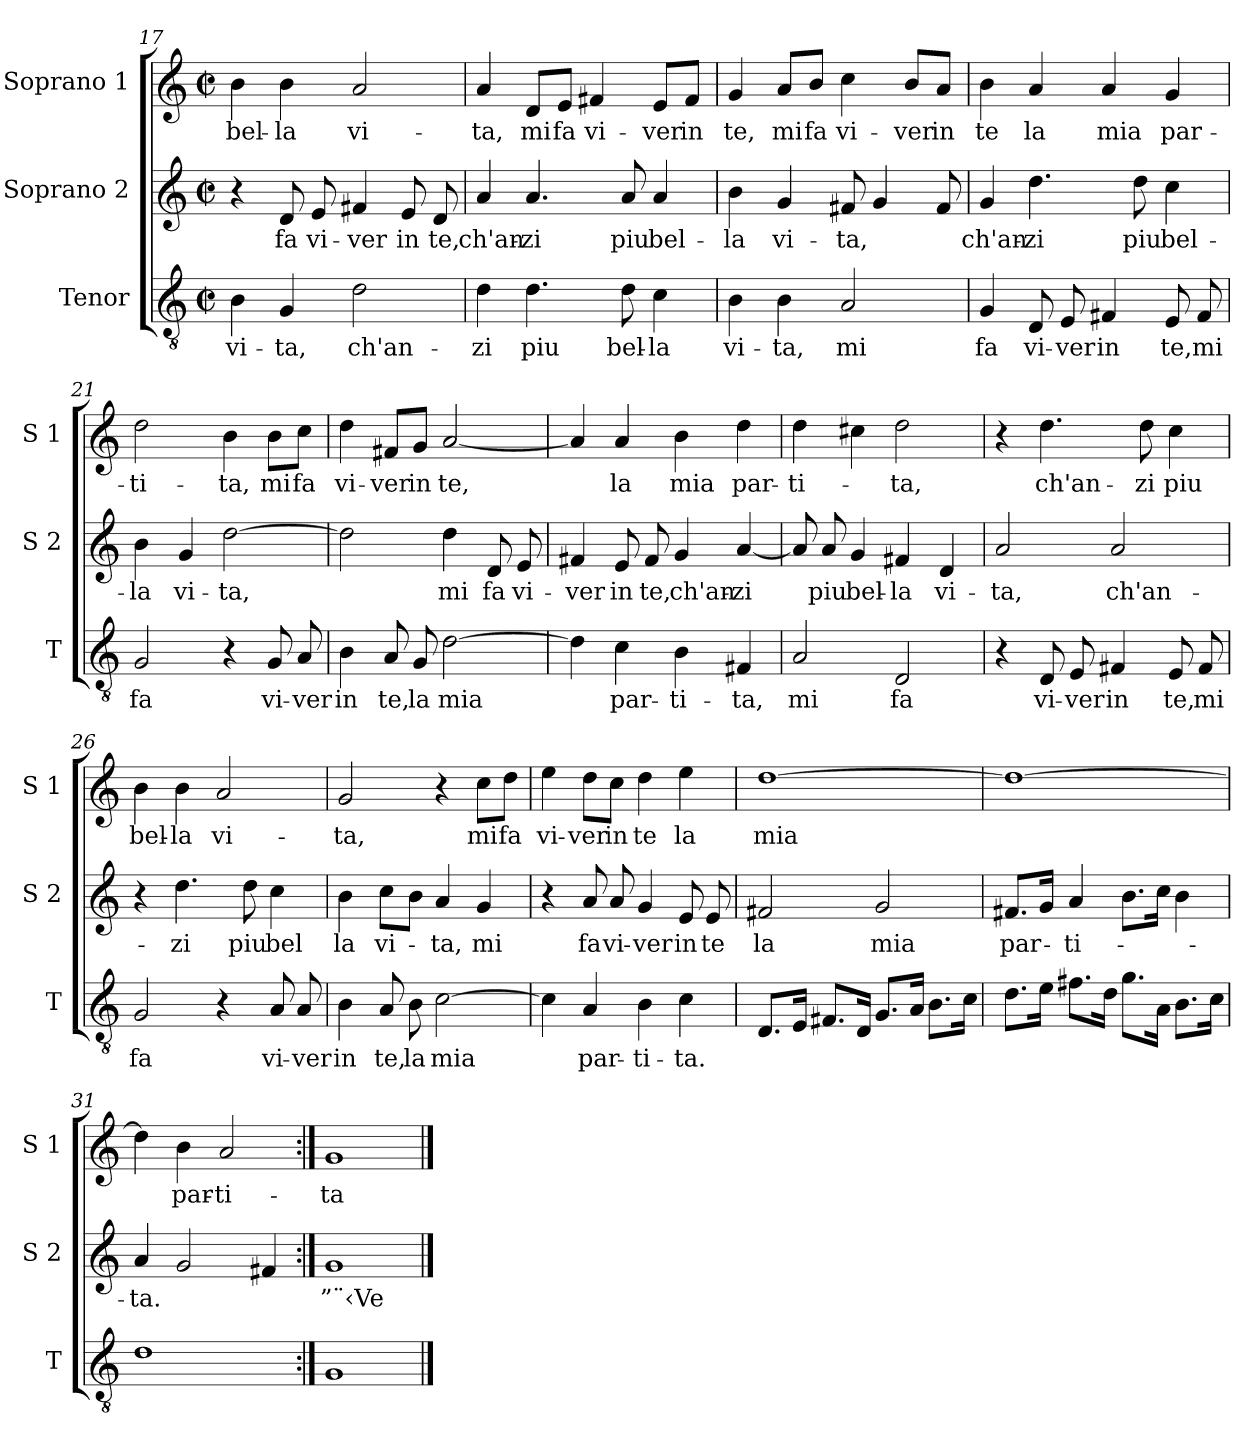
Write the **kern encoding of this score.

**kern	**text	**kern	**text	**kern	**text
*part3	*part3	*part2	*part2	*part1	*part1
*staff3	*staff3	*staff2	*staff2	*staff1	*staff1
*I"Tenor	*	*I"Soprano 2	*	*I"Soprano 1	*
*I'T	*	*I'S 2	*	*I'S 1	*
*clefGv2	*	*clefG2	*	*clefG2	*
*k[]	*	*k[]	*	*k[]	*
*C:	*	*C:	*	*C:	*
*M2/2	*	*M2/2	*	*M2/2	*
*met(c|)	*	*met(c|)	*	*met(c|)	*
=17	=17	=17	=17	=17	=17
!	!LO:LY:b	!	!	!	!LO:LY:b
4B\	vi-	4r	.	4b\	bel-
!	!LO:LY:b	!	!LO:LY:b	!	!LO:LY:b
4G/	-ta,	8d/	fa	4b\	-la
!	!	!	!LO:LY:b	!	!
.	.	8e/	vi-	.	.
!	!LO:LY:b	!	!LO:LY:b	!	!LO:LY:b
2d\	ch'an-	4f#X/	-ver	2a/	vi-
!	!	!	!LO:LY:b	!	!
.	.	8e/	in	.	.
!	!	!	!LO:LY:b	!	!
.	.	8d/	te,	.	.
=18	=18	=18	=18	=18	=18
!	!LO:LY:b	!	!LO:LY:b	!	!LO:LY:b
4d\	-zi	4a/	ch'an-	4a/	-ta,
!	!LO:LY:b	!	!LO:LY:b	!	!LO:LY:b
4.d\	piu	4.a/	-zi	8d/L	mi
!	!	!	!	!	!LO:LY:b
.	.	.	.	8e/J	fa
!	!	!	!	!	!LO:LY:b
.	.	.	.	4f#X/	vi-
!	!LO:LY:b	!	!LO:LY:b	!	!
8d\	bel-	8a/	piu	.	.
!	!LO:LY:b	!	!LO:LY:b	!	!LO:LY:b
4c\	-la	4a/	bel-	8e/L	-ver
!	!	!	!	!	!LO:LY:b
.	.	.	.	8f#/J	in
=19	=19	=19	=19	=19	=19
!	!LO:LY:b	!	!LO:LY:b	!	!LO:LY:b
4B\	vi-	4b\	-la	4g/	te,
!	!LO:LY:b	!	!LO:LY:b	!	!LO:LY:b
4B\	-ta,	4g/	vi-	8a/L	mi
!	!	!	!	!	!LO:LY:b
.	.	.	.	8b/J	fa
!	!LO:LY:b	!	!LO:LY:b	!	!LO:LY:b
2A/	mi	8f#X/	-ta,	4cc\	vi-
.	.	4g/	.	.	.
!	!	!	!	!	!LO:LY:b
.	.	.	.	8b/L	-ver
!	!	!	!	!	!LO:LY:b
.	.	8f#/	.	8a/J	in
!!LO:LB:g=z
=20	=20	=20	=20	=20	=20
!	!LO:LY:b	!	!LO:LY:b	!	!LO:LY:b
4G/	fa	4g/	ch'an-	4b\	te
!	!LO:LY:b	!	!LO:LY:b	!	!LO:LY:b
8D/	vi-	4.dd\	-zi	4a/	la
!	!LO:LY:b	!	!	!	!
8E/	-ver	.	.	.	.
!	!LO:LY:b	!	!	!	!LO:LY:b
4F#X/	in	.	.	4a/	mia
!	!	!	!LO:LY:b	!	!
.	.	8dd\	piu	.	.
!	!LO:LY:b	!	!LO:LY:b	!	!LO:LY:b
8E/	te,	4cc\	bel-	4g/	par-
!	!LO:LY:b	!	!	!	!
8F#/	mi	.	.	.	.
=21	=21	=21	=21	=21	=21
!	!LO:LY:b	!	!LO:LY:b	!	!LO:LY:b
2G/	fa	4b\	-la	2dd\	-ti-
!	!	!	!LO:LY:b	!	!
.	.	4g/	vi-	.	.
!	!	!	!LO:LY:b	!	!LO:LY:b
4r	.	[2dd\	-ta,	4b\	-ta,
!	!LO:LY:b	!	!	!	!LO:LY:b
8G/	vi-	.	.	8b\L	mi
!	!LO:LY:b	!	!	!	!LO:LY:b
8A/	-ver	.	.	8cc\J	fa
=22	=22	=22	=22	=22	=22
!	!LO:LY:b	!	!	!	!LO:LY:b
4B\	in	2dd\]	.	4dd\	vi-
!	!LO:LY:b	!	!	!	!LO:LY:b
8A/	te,	.	.	8f#X/L	-ver
!	!LO:LY:b	!	!	!	!LO:LY:b
8G/	la	.	.	8g/J	in
!	!LO:LY:b	!	!LO:LY:b	!	!LO:LY:b
[2d\	mia	4dd\	mi	[2a/	te,
!	!	!	!LO:LY:b	!	!
.	.	8d/	fa	.	.
!	!	!	!LO:LY:b	!	!
.	.	8e/	vi-	.	.
=23	=23	=23	=23	=23	=23
!	!	!	!LO:LY:b	!	!
4d\]	.	4f#X/	-ver	4a/]	.
!	!LO:LY:b	!	!LO:LY:b	!	!LO:LY:b
4c\	par-	8e/	in	4a/	la
!	!	!	!LO:LY:b	!	!
.	.	8f#/	te,	.	.
!	!LO:LY:b	!	!LO:LY:b	!	!LO:LY:b
4B\	-ti-	4g/	ch'an-	4b\	mia
!	!LO:LY:b	!	!LO:LY:b	!	!LO:LY:b
4F#X/	-ta,	[4a/	-zi	4dd\	par-
!!LO:LB:g=z
=24	=24	=24	=24	=24	=24
!	!LO:LY:b	!	!	!	!LO:LY:b
2A/	mi	8a/]	.	4dd\	-ti-
!	!	!	!LO:LY:b	!	!
.	.	8a/	piu	.	.
!	!	!	!LO:LY:b	!	!
.	.	4g/	bel-	4cc#X\	.
!	!LO:LY:b	!	!LO:LY:b	!	!LO:LY:b
2D/	fa	4f#X/	-la	2dd\	-ta,
!	!	!	!LO:LY:b	!	!
.	.	4d/	vi-	.	.
=25	=25	=25	=25	=25	=25
!	!	!	!LO:LY:b	!	!
4r	.	2a/	-ta,	4r	.
!	!LO:LY:b	!	!	!	!LO:LY:b
8D/	vi-	.	.	4.dd\	ch'an-
!	!LO:LY:b	!	!	!	!
8E/	-ver	.	.	.	.
!	!LO:LY:b	!	!LO:LY:b	!	!
4F#X/	in	2a/	ch'an-	.	.
!	!	!	!	!	!LO:LY:b
.	.	.	.	8dd\	-zi
!	!LO:LY:b	!	!	!	!LO:LY:b
8E/	te,	.	.	4cc\	piu
!	!LO:LY:b	!	!	!	!
8F#/	mi	.	.	.	.
=26	=26	=26	=26	=26	=26
!	!LO:LY:b	!	!	!	!LO:LY:b
2G/	fa	4r	.	4b\	bel-
!	!	!	!LO:LY:b	!	!LO:LY:b
.	.	4.dd\	-zi	4b\	-la
!	!	!	!	!	!LO:LY:b
4r	.	.	.	2a/	vi-
!	!	!	!LO:LY:b	!	!
.	.	8dd\	piu	.	.
!	!LO:LY:b	!	!LO:LY:b	!	!
8A/	vi-	4cc\	bel	.	.
!	!LO:LY:b	!	!	!	!
8A/	-ver	.	.	.	.
=27	=27	=27	=27	=27	=27
!	!LO:LY:b	!	!LO:LY:b	!	!LO:LY:b
4B\	in	4b\	la	2g/	-ta,
!	!LO:LY:b	!	!LO:LY:b	!	!
8A/	te,	8cc\L	vi-	.	.
!	!LO:LY:b	!	!	!	!
8B\	la	8b\J	.	.	.
!	!LO:LY:b	!	!LO:LY:b	!	!
[2c\	mia	4a/	-ta,	4r	.
!	!	!	!LO:LY:b	!	!LO:LY:b
.	.	4g/	mi	8cc\L	mi
!	!	!	!	!	!LO:LY:b
.	.	.	.	8dd\J	fa
!!LO:LB:g=z
=28	=28	=28	=28	=28	=28
!	!	!	!	!	!LO:LY:b
4c\]	.	4r	.	4ee\	vi-
!	!LO:LY:b	!	!LO:LY:b	!	!LO:LY:b
4A/	par-	8a/	fa	8dd\L	-ver
!	!	!	!LO:LY:b	!	!LO:LY:b
.	.	8a/	vi-	8cc\J	in
!	!LO:LY:b	!	!LO:LY:b	!	!LO:LY:b
4B\	-ti-	4g/	-ver	4dd\	te
!	!LO:LY:b	!	!LO:LY:b	!	!LO:LY:b
4c\	-ta.	8e/	in	4ee\	la
!	!	!	!LO:LY:b	!	!
.	.	8e/	te	.	.
=29	=29	=29	=29	=29	=29
!	!	!	!LO:LY:b	!	!LO:LY:b
8.D/L	.	2f#X/	la	[1dd	mia
16E/Jk	.	.	.	.	.
8.F#X/L	.	.	.	.	.
16D/Jk	.	.	.	.	.
!	!	!	!LO:LY:b	!	!
8.G/L	.	2g/	mia	.	.
16A/Jk	.	.	.	.	.
8.B\L	.	.	.	.	.
16c\Jk	.	.	.	.	.
=30	=30	=30	=30	=30	=30
!	!	!	!LO:LY:b	!	!
8.d\L	.	8.f#X/L	par-	1dd_	.
16e\Jk	.	16g/Jk	.	.	.
!	!	!	!LO:LY:b	!	!
8.f#X\L	.	4a/	-ti-	.	.
16d\Jk	.	.	.	.	.
8.g\L	.	8.b\L	.	.	.
16A\Jk	.	16cc\Jk	.	.	.
8.B\L	.	4b\	.	.	.
16c\Jk	.	.	.	.	.
=31	=31	=31	=31	=31	=31
!	!	!	!LO:LY:b	!	!
1d	.	4a/	-ta.	4dd\]	.
!	!	!	!	!	!LO:LY:b
.	.	2g/	.	4b\	par-
!	!	!	!	!	!LO:LY:b
.	.	.	.	2a/	-ti-
.	.	4f#X/	.	.	.
=32:|!	=32:|!	=32:|!	=32:|!	=32:|!	=32:|!
!	!	!	!LO:LY:b	!	!LO:LY:b
1G	.	1g	”¨‹Ve-	1g	-ta
==	==	==	==	==	==
*-	*-	*-	*-	*-	*-
